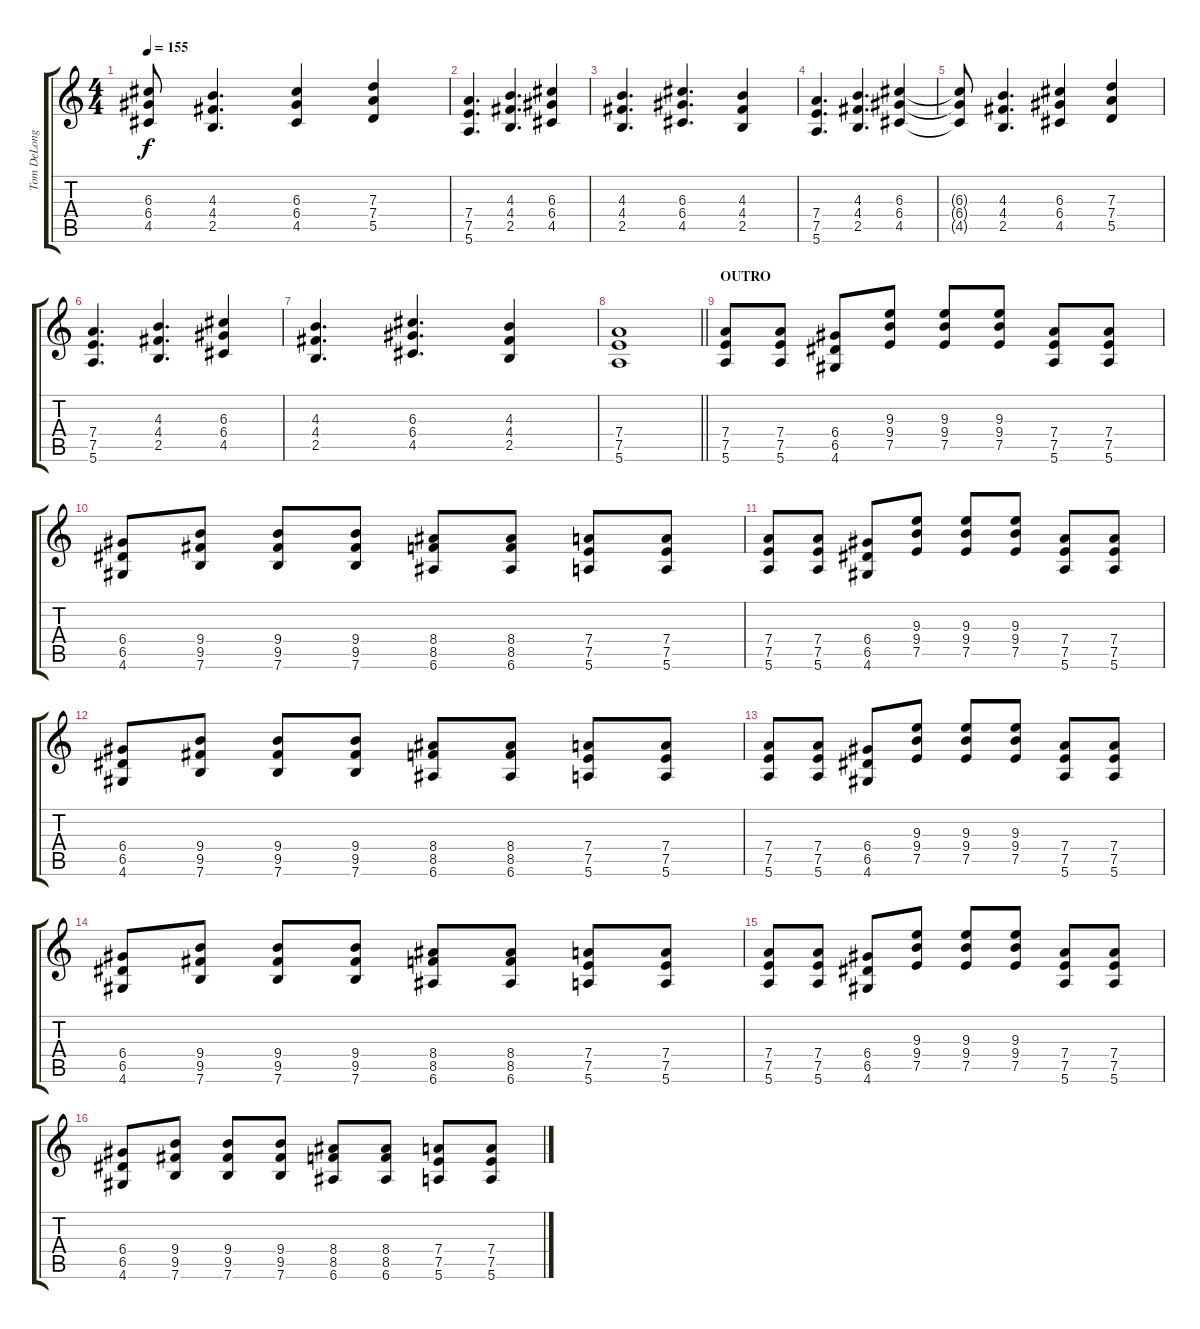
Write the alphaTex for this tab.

\track ("Tom DeLonge (Guitarra)" "Tom DeLong") {instrument distortionguitar}
\staff {score tabs}
\tuning (E4 B3 G3 D3 A2 E2) {hide}
\ts (4 4)
\tempo 155
\clef g2
\ks c
(6.3{t} 6.4{t} 4.5{t}).8{dy f} (4.3 4.4 2.5).4{d} (6.3 6.4 4.5).4 (7.3 7.4 5.5).4 |
(7.4 7.5 5.6).4{d instrument distortionguitar} (4.3 4.4 2.5).4{d} (6.3 6.4 4.5).4 |
(4.3 4.4 2.5).4{d} (6.3 6.4 4.5).4{d} (4.3 4.4 2.5).4 |
(7.4 7.5 5.6).4{d instrument distortionguitar} (4.3 4.4 2.5).4{d} (6.3 6.4 4.5).4 |
(6.3{t} 6.4{t} 4.5{t}).8 (4.3 4.4 2.5).4{d} (6.3 6.4 4.5).4 (7.3 7.4 5.5).4 |
(7.4 7.5 5.6).4{d instrument distortionguitar} (4.3 4.4 2.5).4{d} (6.3 6.4 4.5).4 |
(4.3 4.4 2.5).4{d} (6.3 6.4 4.5).4{d} (4.3 4.4 2.5).4 |
\barLineRight lightlight
(7.4 7.5 5.6).1 |
\section ("" "OUTRO")
(7.4 7.5 5.6).8 (7.4 7.5 5.6).8 (6.4 6.5 4.6).8 (9.3 9.4 7.5).8 (9.3 9.4 7.5).8 (9.3 9.4 7.5).8 (7.4 7.5 5.6).8 (7.4 7.5 5.6).8 |
(6.4 6.5 4.6).8 (9.4 9.5 7.6).8 (9.4 9.5 7.6).8 (9.4 9.5 7.6).8 (8.4 8.5 6.6).8 (8.4 8.5 6.6).8 (7.4 7.5 5.6).8 (7.4 7.5 5.6).8 |
(7.4 7.5 5.6).8 (7.4 7.5 5.6).8 (6.4 6.5 4.6).8 (9.3 9.4 7.5).8 (9.3 9.4 7.5).8 (9.3 9.4 7.5).8 (7.4 7.5 5.6).8 (7.4 7.5 5.6).8 |
(6.4 6.5 4.6).8 (9.4 9.5 7.6).8 (9.4 9.5 7.6).8 (9.4 9.5 7.6).8 (8.4 8.5 6.6).8 (8.4 8.5 6.6).8 (7.4 7.5 5.6).8 (7.4 7.5 5.6).8 |
(7.4 7.5 5.6).8 (7.4 7.5 5.6).8 (6.4 6.5 4.6).8 (9.3 9.4 7.5).8 (9.3 9.4 7.5).8 (9.3 9.4 7.5).8 (7.4 7.5 5.6).8 (7.4 7.5 5.6).8 |
(6.4 6.5 4.6).8 (9.4 9.5 7.6).8 (9.4 9.5 7.6).8 (9.4 9.5 7.6).8 (8.4 8.5 6.6).8 (8.4 8.5 6.6).8 (7.4 7.5 5.6).8 (7.4 7.5 5.6).8 |
(7.4 7.5 5.6).8 (7.4 7.5 5.6).8 (6.4 6.5 4.6).8 (9.3 9.4 7.5).8 (9.3 9.4 7.5).8 (9.3 9.4 7.5).8 (7.4 7.5 5.6).8 (7.4 7.5 5.6).8 |
(6.4 6.5 4.6).8 (9.4 9.5 7.6).8 (9.4 9.5 7.6).8 (9.4 9.5 7.6).8 (8.4 8.5 6.6).8 (8.4 8.5 6.6).8 (7.4 7.5 5.6).8 (7.4 7.5 5.6).8
